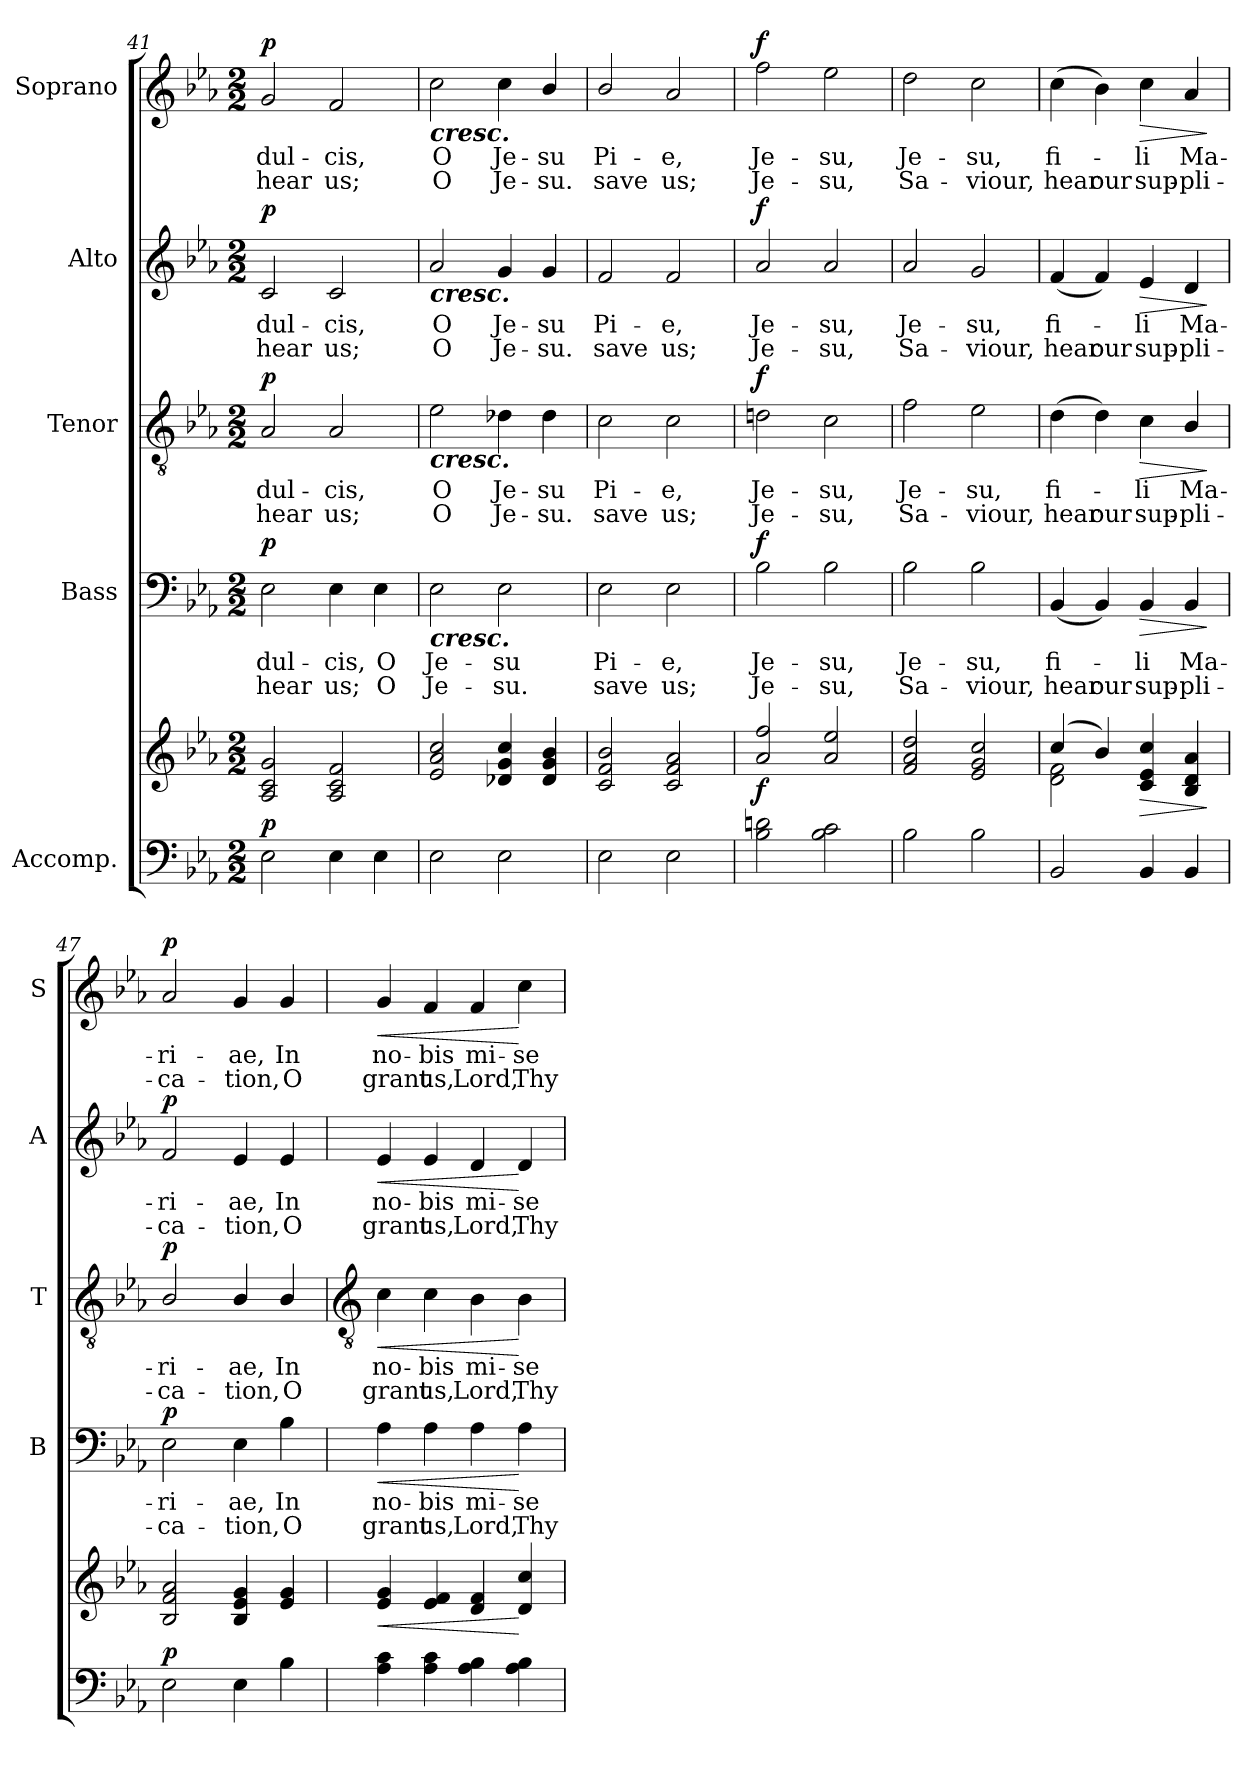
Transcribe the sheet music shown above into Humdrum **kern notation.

**kern	**kern	**dynam	**kern	**text	**text	**dynam	**kern	**text	**text	**dynam	**kern	**text	**text	**dynam	**kern	**text	**text	**dynam
*part5	*part5	*part5	*part4	*part4	*part4	*part4	*part3	*part3	*part3	*part3	*part2	*part2	*part2	*part2	*part1	*part1	*part1	*part1
*staff6	*staff5	*staff5/6	*staff4	*staff4	*staff4	*staff4	*staff3	*staff3	*staff3	*staff3	*staff2	*staff2	*staff2	*staff2	*staff1	*staff1	*staff1	*staff1
*I"Accomp.	*	*	*I"Bass	*	*	*	*I"Tenor	*	*	*	*I"Alto	*	*	*	*I"Soprano	*	*	*
*	*	*	*I'B	*	*	*	*I'T	*	*	*	*I'A	*	*	*	*I'S	*	*	*
*clefF4	*clefG2	*	*clefF4	*	*	*	*clefGv2	*	*	*	*clefG2	*	*	*	*clefG2	*	*	*
*k[b-e-a-]	*k[b-e-a-]	*	*k[b-e-a-]	*	*	*	*k[b-e-a-]	*	*	*	*k[b-e-a-]	*	*	*	*k[b-e-a-]	*	*	*
*E-:	*E-:	*	*E-:	*	*	*	*E-:	*	*	*	*E-:	*	*	*	*E-:	*	*	*
*M2/2	*M2/2	*	*M2/2	*	*	*	*M2/2	*	*	*	*M2/2	*	*	*	*M2/2	*	*	*
=41	=41	=41	=41	=41	=41	=41	=41	=41	=41	=41	=41	=41	=41	=41	=41	=41	=41	=41
*	*^	*	*	*	*	*	*	*	*	*	*	*	*	*	*	*	*	*
!	!	!	!LO:DY:a=2	!	!LO:LY:b	!LO:LY:b	!LO:DY:b	!	!LO:LY:b	!LO:LY:b	!LO:DY:b	!	!LO:LY:b	!LO:LY:b	!LO:DY:b	!	!LO:LY:b	!LO:LY:b	!LO:DY:b
2E-	2A-/ 2c/ 2g/	1ryy	p	2E-	dul-	-hear	p	2A-	dul-	-hear	p	2c	dul-	-hear	p	2g	dul-	-hear	p
!	!	!	!	!	!LO:LY:b	!LO:LY:b	!	!	!LO:LY:b	!LO:LY:b	!	!	!LO:LY:b	!LO:LY:b	!	!	!LO:LY:b	!LO:LY:b	!
4E-	2A-/ 2c/ 2f/	.	.	4E-	cis,	us;	.	2A-	cis,	us;	.	2c	cis,	us;	.	2f	cis,	us;	.
!	!	!	!	!	!LO:LY:b	!LO:LY:b	!	!	!	!	!	!	!	!	!	!	!	!	!
4E-	.	.	.	4E-	O	O	.	.	.	.	.	.	.	.	.	.	.	.	.
=42	=42	=42	=42	=42	=42	=42	=42	=42	=42	=42	=42	=42	=42	=42	=42	=42	=42	=42	=42
!	!	!	!	!	!	!	!	!	!	!	!	!	!	!	!	!LO:TX:b:Bi:t=cresc.	!	!	!
!	!	!	!	!	!	!	!	!	!	!	!	!LO:TX:b:Bi:t=cresc.	!	!	!	!	!	!	!
!	!	!	!	!	!	!	!	!LO:TX:b:Bi:t=cresc.	!	!	!	!	!	!	!	!	!	!	!
!	!	!	!	!LO:TX:b:Bi:t=cresc.	!	!	!	!	!	!	!	!	!	!	!	!	!	!	!
!	!	!	!	!	!LO:LY:b	!LO:LY:b	!	!	!LO:LY:b	!LO:LY:b	!	!	!LO:LY:b	!LO:LY:b	!	!	!LO:LY:b	!LO:LY:b	!
2E-	2e-/ 2a-/ 2cc/	1ryy	.	2E-	Je-	-Je-	.	2e-	O	O	.	2a-	O	O	.	2cc	O	O	.
!	!	!	!	!	!LO:LY:b	!LO:LY:b	!	!	!LO:LY:b	!LO:LY:b	!	!	!LO:LY:b	!LO:LY:b	!	!	!LO:LY:b	!LO:LY:b	!
2E-	4d-X/ 4g/ 4cc/	.	.	2E-	-su	su.	.	4d-X	Je-	-Je-	.	4g	Je-	-Je-	.	4cc	Je-	-Je-	.
!	!	!	!	!	!	!	!	!	!LO:LY:b	!LO:LY:b	!	!	!LO:LY:b	!LO:LY:b	!	!	!LO:LY:b	!LO:LY:b	!
.	4d-/ 4g/ 4b-/	.	.	.	.	.	.	4d-	-su	su.	.	4g	-su	su.	.	4b-/	-su	su.	.
=43	=43	=43	=43	=43	=43	=43	=43	=43	=43	=43	=43	=43	=43	=43	=43	=43	=43	=43	=43
!	!	!	!	!	!LO:LY:b	!LO:LY:b	!	!	!LO:LY:b	!LO:LY:b	!	!	!LO:LY:b	!LO:LY:b	!	!	!LO:LY:b	!LO:LY:b	!
2E-	2c/ 2f/ 2b-/	2ryy	.	2E-	Pi-	-save	.	2c	Pi-	-save	.	2f	Pi-	-save	.	2b-/	Pi-	-save	.
!	!	!	!	!	!LO:LY:b	!LO:LY:b	!	!	!LO:LY:b	!LO:LY:b	!	!	!LO:LY:b	!LO:LY:b	!	!	!LO:LY:b	!LO:LY:b	!
2E-	2c/ 2f/ 2a-/	2ryy	.	2E-	e,	us;	.	2c	e,	us;	.	2f	e,	us;	.	2a-	e,	us;	.
=44	=44	=44	=44	=44	=44	=44	=44	=44	=44	=44	=44	=44	=44	=44	=44	=44	=44	=44	=44
!	!	!	!LO:DY:b	!	!LO:LY:b	!LO:LY:b	!LO:DY:b	!	!LO:LY:b	!LO:LY:b	!LO:DY:b	!	!LO:LY:b	!LO:LY:b	!LO:DY:b	!	!LO:LY:b	!LO:LY:b	!LO:DY:b
2B- 2dn	2a-/ 2ff/	2ryy	f	2B-	Je-	-Je-	f	2dn	Je-	-Je-	f	2a-	Je-	-Je-	f	2ff	Je-	-Je-	f
!	!	!	!	!	!LO:LY:b	!LO:LY:b	!	!	!LO:LY:b	!LO:LY:b	!	!	!LO:LY:b	!LO:LY:b	!	!	!LO:LY:b	!LO:LY:b	!
2B- 2c	2a-/ 2ee-/	2ryy	.	2B-	-su,	su,	.	2c	-su,	su,	.	2a-	-su,	su,	.	2ee-	-su,	su,	.
=45	=45	=45	=45	=45	=45	=45	=45	=45	=45	=45	=45	=45	=45	=45	=45	=45	=45	=45	=45
!	!	!	!	!	!LO:LY:b	!LO:LY:b	!	!	!LO:LY:b	!LO:LY:b	!	!	!LO:LY:b	!LO:LY:b	!	!	!LO:LY:b	!LO:LY:b	!
2B-	2f/ 2a-/ 2dd/	1ryy	.	2B-	Je-	-Sa-	.	2f	Je-	-Sa-	.	2a-	Je-	-Sa-	.	2dd	Je-	-Sa-	.
!	!	!	!	!	!LO:LY:b	!LO:LY:b	!	!	!LO:LY:b	!LO:LY:b	!	!	!LO:LY:b	!LO:LY:b	!	!	!LO:LY:b	!LO:LY:b	!
2B-	2e-/ 2g/ 2cc/	.	.	2B-	-su,	viour,	.	2e-	-su,	viour,	.	2g	-su,	viour,	.	2cc	-su,	viour,	.
=46	=46	=46	=46	=46	=46	=46	=46	=46	=46	=46	=46	=46	=46	=46	=46	=46	=46	=46	=46
!	!	!	!	!	!LO:LY:b	!LO:LY:b	!	!	!LO:LY:b	!LO:LY:b	!	!	!LO:LY:b	!LO:LY:b	!	!	!LO:LY:b	!LO:LY:b	!
2BB-	(>4cc/	2d\ 2f\	.	(<4BB-	fi-	hear	.	(>4d	fi-	hear	.	(<4f	fi-	hear	.	(>4cc	fi-	hear	.
!	!	!	!	!	!	!LO:LY:b	!	!	!	!LO:LY:b	!	!	!	!LO:LY:b	!	!	!	!LO:LY:b	!
.	4b-/)	.	.	4BB-)	.	our	.	4d)	.	our	.	4f)	.	our	.	4b-)	.	our	.
!	!	!	!LO:HP:b	!	!LO:LY:b	!LO:LY:b	!LO:HP:b	!	!LO:LY:b	!LO:LY:b	!LO:HP:b	!	!LO:LY:b	!LO:LY:b	!LO:HP:b	!	!LO:LY:b	!LO:LY:b	!LO:HP:b
4BB-	4c/ 4e-/ 4cc/	2ryy	>	4BB-	li	sup-	>	4c	li	sup-	>	4e-	li	sup-	>	4cc	li	sup-	>
!	!	!	!	!	!LO:LY:b	!LO:LY:b	!	!	!LO:LY:b	!LO:LY:b	!	!	!LO:LY:b	!LO:LY:b	!	!	!LO:LY:b	!LO:LY:b	!
4BB-	4B-/ 4d/ 4a-/	.	.	4BB-	-Ma-	-pli-	.	4B-/	-Ma-	-pli-	.	4d	-Ma-	-pli-	.	4a-	-Ma-	-pli-	.
*	*v	*v	*	*	*	*	*	*	*	*	*	*	*	*	*	*	*	*	*
.	.	]	.	.	.	]	.	.	.	]	.	.	.	]	.	.	.	]
=47	=47	=47	=47	=47	=47	=47	=47	=47	=47	=47	=47	=47	=47	=47	=47	=47	=47	=47
*	*^	*	*	*	*	*	*	*	*	*	*	*	*	*	*	*	*	*
!	!	!	!LO:DY:a=2	!	!LO:LY:b	!LO:LY:b	!LO:DY:b	!	!LO:LY:b	!LO:LY:b	!LO:DY:b	!	!LO:LY:b	!LO:LY:b	!LO:DY:b	!	!LO:LY:b	!LO:LY:b	!LO:DY:b
2E-	2B-/ 2f/ 2a-/	2ryy	p	2E-	-ri-	-ca-	p	2B-/	-ri-	-ca-	p	2f	-ri-	-ca-	p	2a-	-ri-	-ca-	p
!	!	!	!	!	!LO:LY:b	!LO:LY:b	!	!	!LO:LY:b	!LO:LY:b	!	!	!LO:LY:b	!LO:LY:b	!	!	!LO:LY:b	!LO:LY:b	!
4E-	4B-/ 4e-/ 4g/	2ryy	.	4E-	-ae,	tion,	.	4B-/	-ae,	tion,	.	4e-	-ae,	tion,	.	4g	-ae,	tion,	.
!	!	!	!	!	!LO:LY:b	!LO:LY:b	!	!	!LO:LY:b	!LO:LY:b	!	!	!LO:LY:b	!LO:LY:b	!	!	!LO:LY:b	!LO:LY:b	!
4B-	4e-/ 4g/	.	.	4B-	In	O	.	4B-/	In	O	.	4e-	In	O	.	4g	In	O	.
*	*v	*v	*	*	*	*	*	*	*	*	*	*	*	*	*	*	*	*	*
!!LO:LB:g=z
=48	=48	=48	=48	=48	=48	=48	=48	=48	=48	=48	=48	=48	=48	=48	=48	=48	=48	=48
*	*	*	*	*	*	*	*clefGv2	*	*	*	*	*	*	*	*	*	*	*
!	!	!LO:HP:b	!	!LO:LY:b	!LO:LY:b	!LO:HP:b	!	!LO:LY:b	!LO:LY:b	!LO:HP:b	!	!LO:LY:b	!LO:LY:b	!LO:HP:b	!	!LO:LY:b	!LO:LY:b	!LO:HP:b
4A- 4c	4e- 4g	<	4A-	no-	-grant	<	4c	no-	-grant	<	4e-	no-	-grant	<	4g	no-	-grant	<
!	!	!	!	!LO:LY:b	!LO:LY:b	!	!	!LO:LY:b	!LO:LY:b	!	!	!LO:LY:b	!LO:LY:b	!	!	!LO:LY:b	!LO:LY:b	!
4A- 4c	4e- 4f	.	4A-	bis	us,	.	4c	bis	us,	.	4e-	bis	us,	.	4f	bis	us,	.
!	!	!	!	!LO:LY:b	!LO:LY:b	!	!	!LO:LY:b	!LO:LY:b	!	!	!LO:LY:b	!LO:LY:b	!	!	!LO:LY:b	!LO:LY:b	!
4A- 4B-	4d 4f	.	4A-	mi-	-Lord,	.	4B-	mi-	-Lord,	.	4d	mi-	-Lord,	.	4f	mi-	-Lord,	.
!	!	!	!	!LO:LY:b	!LO:LY:b	!	!	!LO:LY:b	!LO:LY:b	!	!	!LO:LY:b	!LO:LY:b	!	!	!LO:LY:b	!LO:LY:b	!
4A- 4B-	4d 4cc	[	4A-	se-	-Thy	[	4B-	se-	-Thy	[	4d	se-	-Thy	[	4cc	se-	-Thy	[
=	=	=	=	=	=	=	=	=	=	=	=	=	=	=	=	=	=	=
*-	*-	*-	*-	*-	*-	*-	*-	*-	*-	*-	*-	*-	*-	*-	*-	*-	*-	*-
